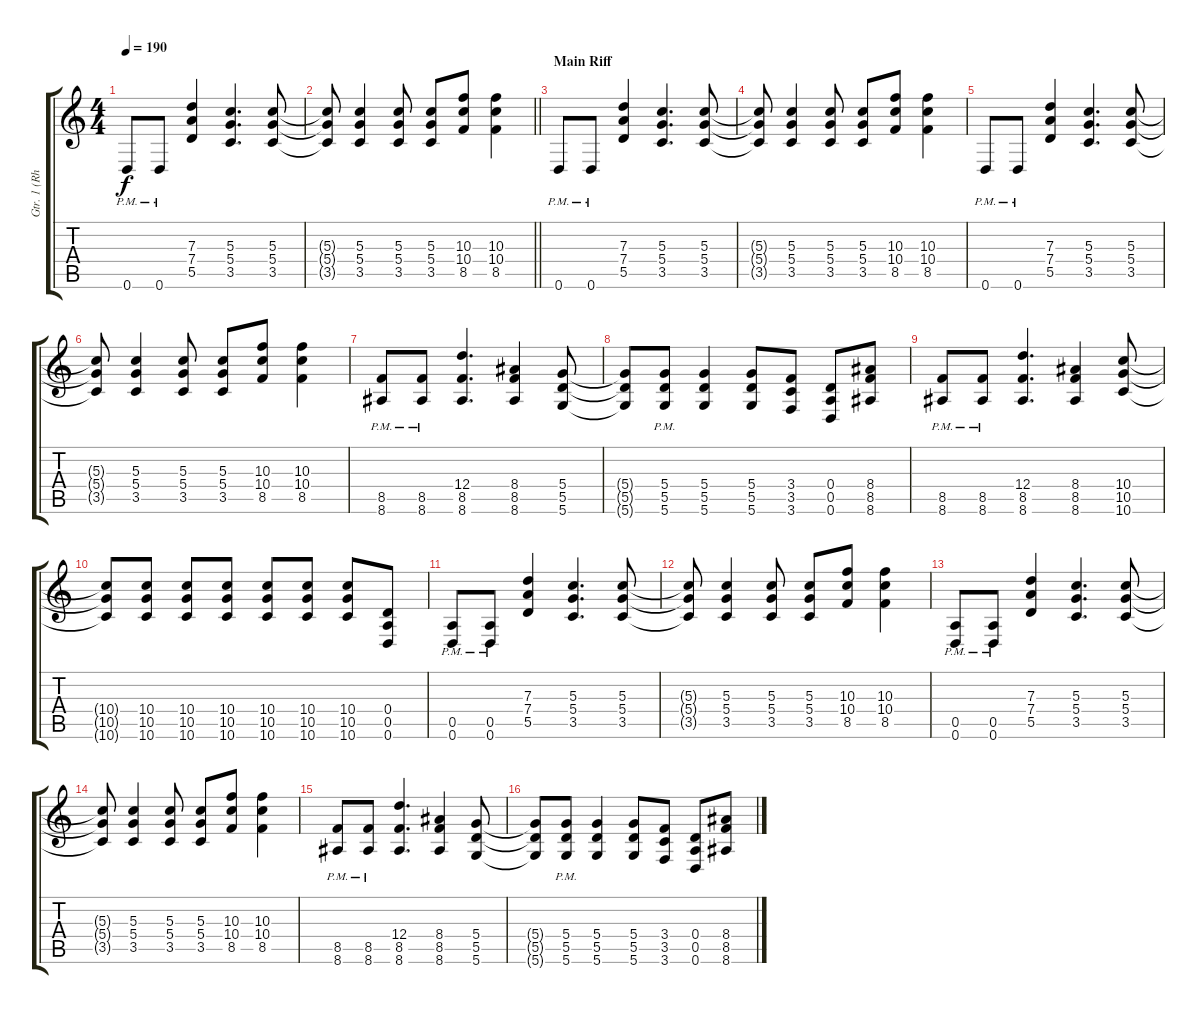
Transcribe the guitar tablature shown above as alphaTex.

\track ("Gtr. 1 (Rhythm)" "Gtr. 1 (Rh") {instrument distortionguitar}
\staff {score tabs}
\tuning (E4 B3 G3 D3 A2 D2) {hide}
\ts (4 4)
\tempo 190
\clef g2
\ks c
0.6{pm}.8{dy f} 0.6{pm}.8 (7.3 7.4 5.5).4 (5.3 5.4 3.5).4{d} (5.3 5.4 3.5).8 |
\barLineRight lightlight
(5.3{t} 5.4{t} 3.5{t}).8 (5.3 5.4 3.5).4 (5.3 5.4 3.5).8 (5.3 5.4 3.5).8 (10.3 10.4 8.5).8 (10.3 10.4 8.5).4 |
\section ("" "Main Riff")
0.6{pm}.8 0.6{pm}.8 (7.3 7.4 5.5).4 (5.3 5.4 3.5).4{d} (5.3 5.4 3.5).8 |
(5.3{t} 5.4{t} 3.5{t}).8 (5.3 5.4 3.5).4 (5.3 5.4 3.5).8 (5.3 5.4 3.5).8 (10.3 10.4 8.5).8 (10.3 10.4 8.5).4 |
0.6{pm}.8 0.6{pm}.8 (7.3 7.4 5.5).4 (5.3 5.4 3.5).4{d} (5.3 5.4 3.5).8 |
(5.3{t} 5.4{t} 3.5{t}).8 (5.3 5.4 3.5).4 (5.3 5.4 3.5).8 (5.3 5.4 3.5).8 (10.3 10.4 8.5).8 (10.3 10.4 8.5).4 |
(8.5{pm} 8.6{pm}).8 (8.5{pm} 8.6{pm}).8 (12.4 8.5 8.6).4{d} (8.4 8.5 8.6).4 (5.4 5.5 5.6).8 |
(5.4{t} 5.5{t} 5.6{t}).8 (5.4{pm} 5.5{pm} 5.6{pm}).8 (5.4 5.5 5.6).4 (5.4 5.5 5.6).8 (3.4 3.5 3.6).8 (0.4 0.5 0.6).8 (8.4 8.5 8.6).8 |
(8.5{pm} 8.6{pm}).8 (8.5{pm} 8.6{pm}).8 (12.4 8.5 8.6).4{d} (8.4 8.5 8.6).4 (10.4 10.5 10.6).8 |
(10.4{t} 10.5{t} 10.6{t}).8 (10.4 10.5 10.6).8 (10.4 10.5 10.6).8 (10.4 10.5 10.6).8 (10.4 10.5 10.6).8 (10.4 10.5 10.6).8 (10.4 10.5 10.6).8 (0.4 0.5 0.6).8 |
(0.5{pm} 0.6{pm}).8 (0.5{pm} 0.6{pm}).8 (7.3 7.4 5.5).4 (5.3 5.4 3.5).4{d} (5.3 5.4 3.5).8 |
(5.3{t} 5.4{t} 3.5{t}).8 (5.3 5.4 3.5).4 (5.3 5.4 3.5).8 (5.3 5.4 3.5).8 (10.3 10.4 8.5).8 (10.3 10.4 8.5).4 |
(0.5{pm} 0.6{pm}).8 (0.5{pm} 0.6{pm}).8 (7.3 7.4 5.5).4 (5.3 5.4 3.5).4{d} (5.3 5.4 3.5).8 |
(5.3{t} 5.4{t} 3.5{t}).8 (5.3 5.4 3.5).4 (5.3 5.4 3.5).8 (5.3 5.4 3.5).8 (10.3 10.4 8.5).8 (10.3 10.4 8.5).4 |
(8.5{pm} 8.6{pm}).8 (8.5{pm} 8.6{pm}).8 (12.4 8.5 8.6).4{d} (8.4 8.5 8.6).4 (5.4 5.5 5.6).8 |
(5.4{t} 5.5{t} 5.6{t}).8 (5.4{pm} 5.5{pm} 5.6{pm}).8 (5.4 5.5 5.6).4 (5.4 5.5 5.6).8 (3.4 3.5 3.6).8 (0.4 0.5 0.6).8 (8.4 8.5 8.6).8
